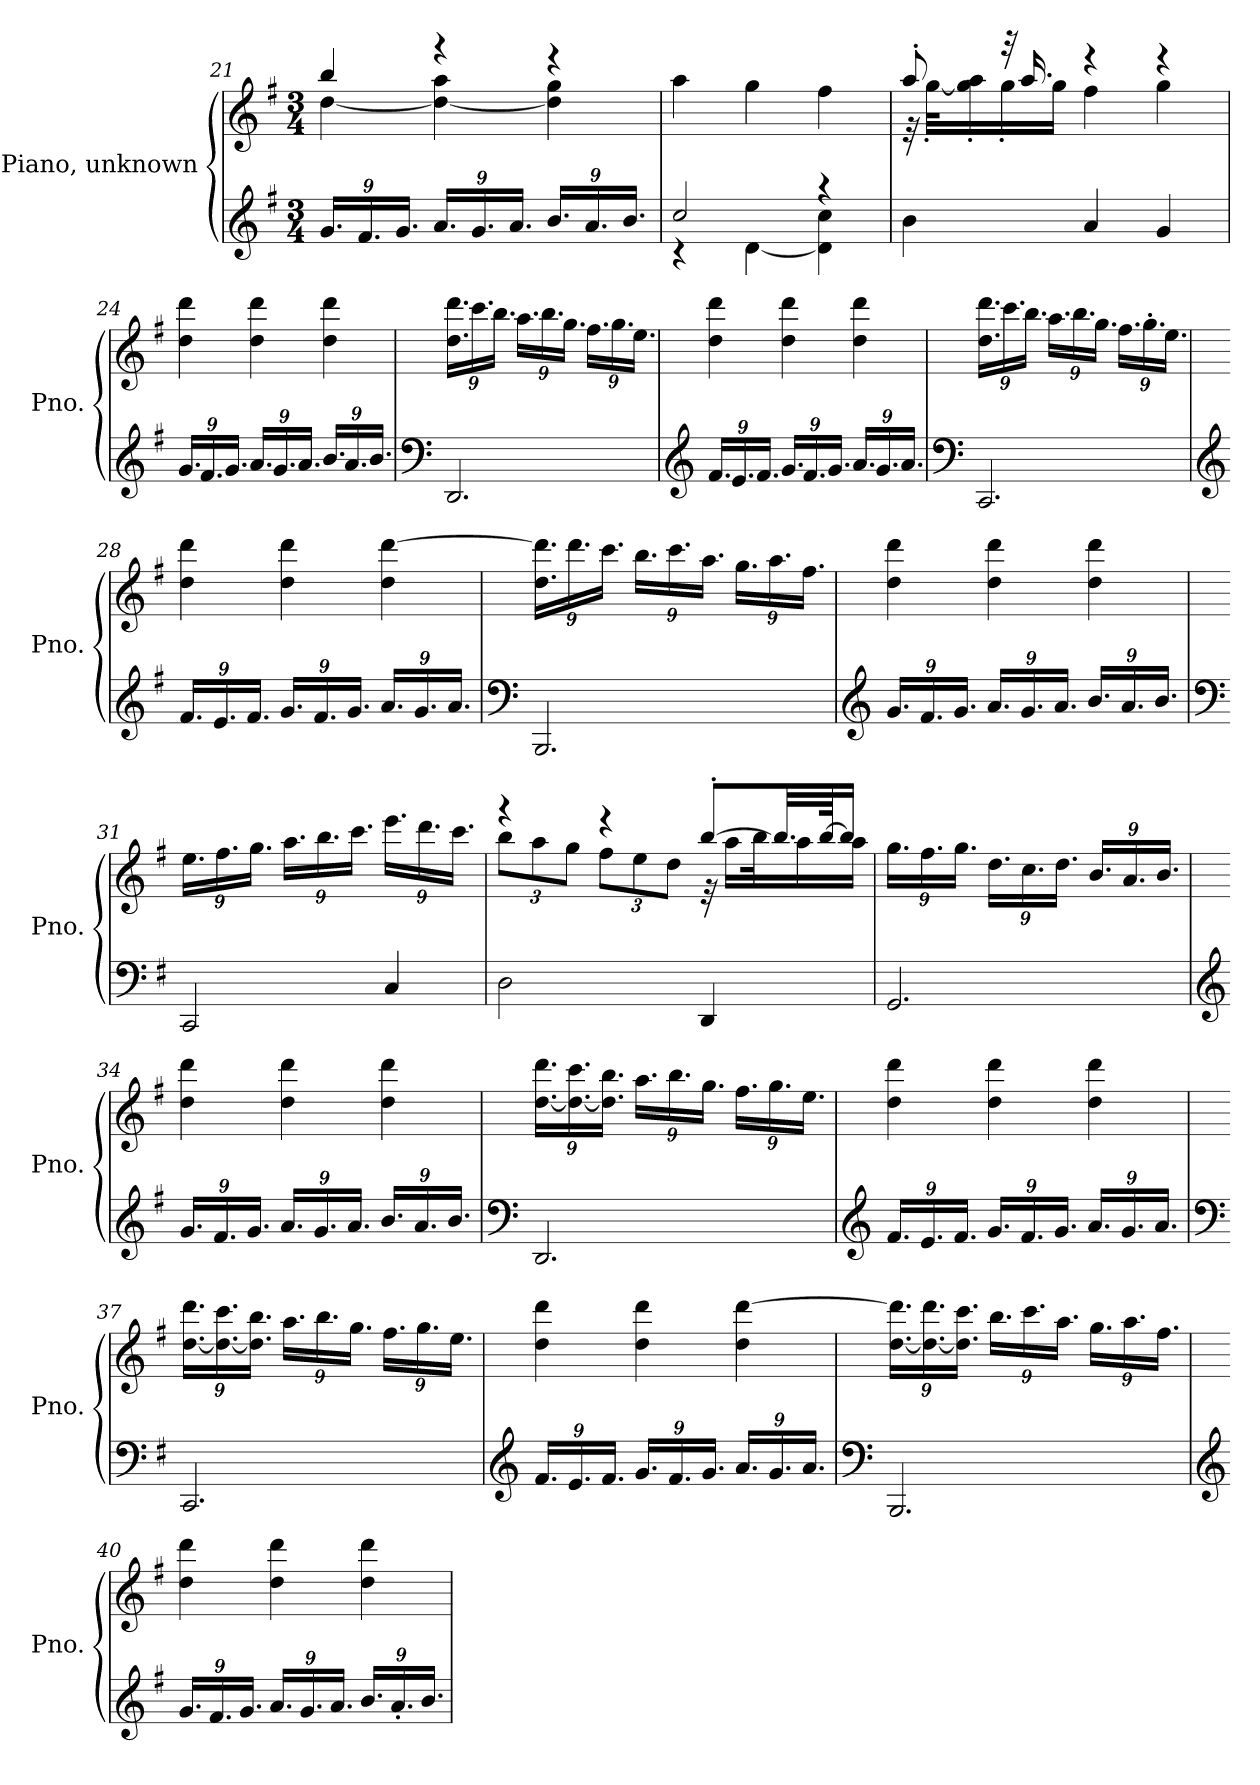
**kern	**kern
*part1	*part1
*staff2	*staff1
*I"Piano, unknown	*
*I'Pno.	*
*clefG2	*clefG2
*k[f#]	*k[f#]
*M3/4	*M3/4
*Xbrackettup	*
=21	=21
*	*^
18.g/LL	4bb/	[4dd\
18.f#/	.	.
18.g/JJ	.	.
18.a/LL	4r	4dd\_ 4aa\
18.g/	.	.
18.a/JJ	.	.
18.b/LL	4r	4dd\] 4gg\
18.a/	.	.
18.b/JJ	.	.
*	*v	*v
!!LO:LB:g=z
=22	=22
*^	*
2cc/	4r	4aa\
.	[4d\	4gg\
4r	4d\] 4cc\	4ff#\
*v	*v	*
=23	=23
*	*^
4b\	8aa'/	32r
.	.	[32gg'\KLL
.	.	16gg\]' 16aa\'
.	32r	16gg'\
.	16.aa/	.
.	.	16gg\JJ
4a/	4r	4ff#\
4g/	4r	4gg\
*	*v	*v
=24	=24
18.g/LL	4dd\ 4ddd\
18.f#/	.
18.g/JJ	.
18.a/LL	4dd\ 4ddd\
18.g/	.
18.a/JJ	.
18.b/LL	4dd\ 4ddd\
18.a/	.
18.b/JJ	.
=25	=25
*clefF4	*
*	*Xbrackettup
2.DD/	18.dd\ 18.ddd\LL
.	18.ccc\
.	18.bb\JJ
.	18.aa\LL
.	18.bb\
.	18.gg\JJ
.	18.ff#\LL
.	18.gg\
.	18.ee\JJ
!!LO:PB:g=z
=26	=26
*clefG2	*
18.f#/LL	4dd\ 4ddd\
18.e/	.
18.f#/JJ	.
18.g/LL	4dd\ 4ddd\
18.f#/	.
18.g/JJ	.
18.a/LL	4dd\ 4ddd\
18.g/	.
18.a/JJ	.
=27	=27
*clefF4	*
2.CC/	18.dd\ 18.ddd\LL
.	18.ccc\
.	18.bb\JJ
.	18.aa\LL
.	18.bb\
.	18.gg\JJ
.	18.ff#\LL
.	18.gg'\
.	18.ee\JJ
=28	=28
*clefG2	*
18.f#/LL	4dd\ 4ddd\
18.e/	.
18.f#/JJ	.
18.g/LL	4dd\ 4ddd\
18.f#/	.
18.g/JJ	.
18.a/LL	4dd\ [4ddd\
18.g/	.
18.a/JJ	.
!!LO:LB:g=z
=29	=29
*clefF4	*
2.BBB/	18.dd\ 18.ddd\]LL
.	18.ddd\
.	18.ccc\JJ
.	18.bb\LL
.	18.ccc\
.	18.aa\JJ
.	18.gg\LL
.	18.aa\
.	18.ff#\JJ
=30	=30
*clefG2	*
18.g/LL	4dd\ 4ddd\
18.f#/	.
18.g/JJ	.
18.a/LL	4dd\ 4ddd\
18.g/	.
18.a/JJ	.
18.b/LL	4dd\ 4ddd\
18.a/	.
18.b/JJ	.
!!LO:LB:g=z
=31	=31
*clefF4	*
2CC/	18.ee\LL
.	18.ff#\
.	18.gg\JJ
.	18.aa\LL
.	18.bb\
.	18.ccc\JJ
4C/	18.eee\LL
.	18.ddd\
.	18.ccc\JJ
=32	=32
*	*^
2D\	4r	12bb\L
.	.	12aa\
.	.	12gg\J
.	4r	12ff#\L
.	.	12ee\
.	.	12dd\J
4DD/	[8bb'/L	32r
.	.	16aa\LL
.	.	32bb\K
.	32.bb/LL]	16aa\
.	[64bb/JK	.
.	16bb/JJ]	16aa\JJ
*	*v	*v
=33	=33
2.GG/	18.gg\LL
.	18.ff#\
.	18.gg\JJ
.	18.dd\LL
.	18.cc\
.	18.dd\JJ
.	18.b/LL
.	18.a/
.	18.b/JJ
!!LO:LB:g=z
=34	=34
*clefG2	*
18.g/LL	4dd\ 4ddd\
18.f#/	.
18.g/JJ	.
18.a/LL	4dd\ 4ddd\
18.g/	.
18.a/JJ	.
18.b/LL	4dd\ 4ddd\
18.a/	.
18.b/JJ	.
=35	=35
*clefF4	*
2.DD/	[18.dd\ 18.ddd\LL
.	18.dd\_ 18.ccc\
.	18.dd\] 18.bb\JJ
.	18.aa\LL
.	18.bb\
.	18.gg\JJ
.	18.ff#\LL
.	18.gg\
.	18.ee\JJ
=36	=36
*clefG2	*
18.f#/LL	4dd\ 4ddd\
18.e/	.
18.f#/JJ	.
18.g/LL	4dd\ 4ddd\
18.f#/	.
18.g/JJ	.
18.a/LL	4dd\ 4ddd\
18.g/	.
18.a/JJ	.
!!LO:LB:g=z
=37	=37
*clefF4	*
2.CC/	[18.dd\ 18.ddd\LL
.	18.dd\_ 18.ccc\
.	18.dd\] 18.bb\JJ
.	18.aa\LL
.	18.bb\
.	18.gg\JJ
.	18.ff#\LL
.	18.gg\
.	18.ee\JJ
=38	=38
*clefG2	*
18.f#/LL	4dd\ 4ddd\
18.e/	.
18.f#/JJ	.
18.g/LL	4dd\ 4ddd\
18.f#/	.
18.g/JJ	.
18.a/LL	4dd\ [4ddd\
18.g/	.
18.a/JJ	.
!!LO:LB:g=z
=39	=39
*clefF4	*
2.BBB/	[18.dd\ 18.ddd\]LL
.	18.dd\_ 18.ddd\
.	18.dd\] 18.ccc\JJ
.	18.bb\LL
.	18.ccc\
.	18.aa\JJ
.	18.gg\LL
.	18.aa\
.	18.ff#\JJ
=40	=40
*clefG2	*
18.g/LL	4dd\ 4ddd\
18.f#/	.
18.g/JJ	.
18.a/LL	4dd\ 4ddd\
18.g/	.
18.a/JJ	.
18.b/LL	4dd\ 4ddd\
18.a'/	.
18.b/JJ	.
=	=
*-	*-
